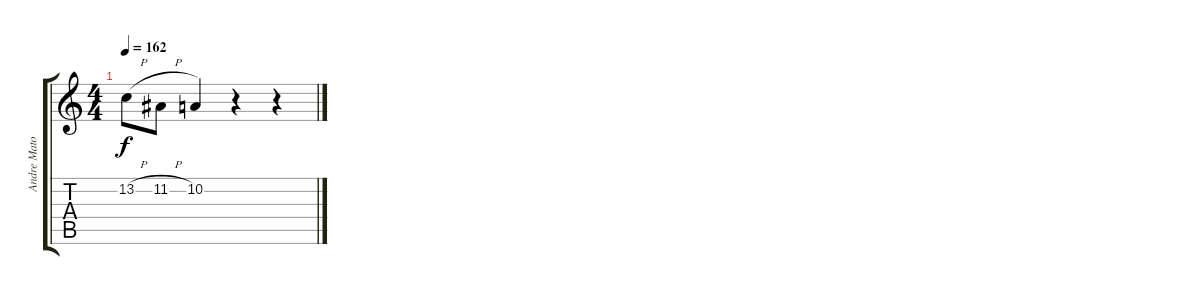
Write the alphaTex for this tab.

\track ("Andre Matos" "Andre Mato") {instrument lead8bassandlead}
\staff {score tabs}
\tuning (E4 B3 G3 D3 A2 E2) {hide}
\ts (4 4)
\tempo 162
\clef g2
\ks c
13.2{h}.8{dy f} 11.2{h}.8 10.2.4 r.4 r.4
